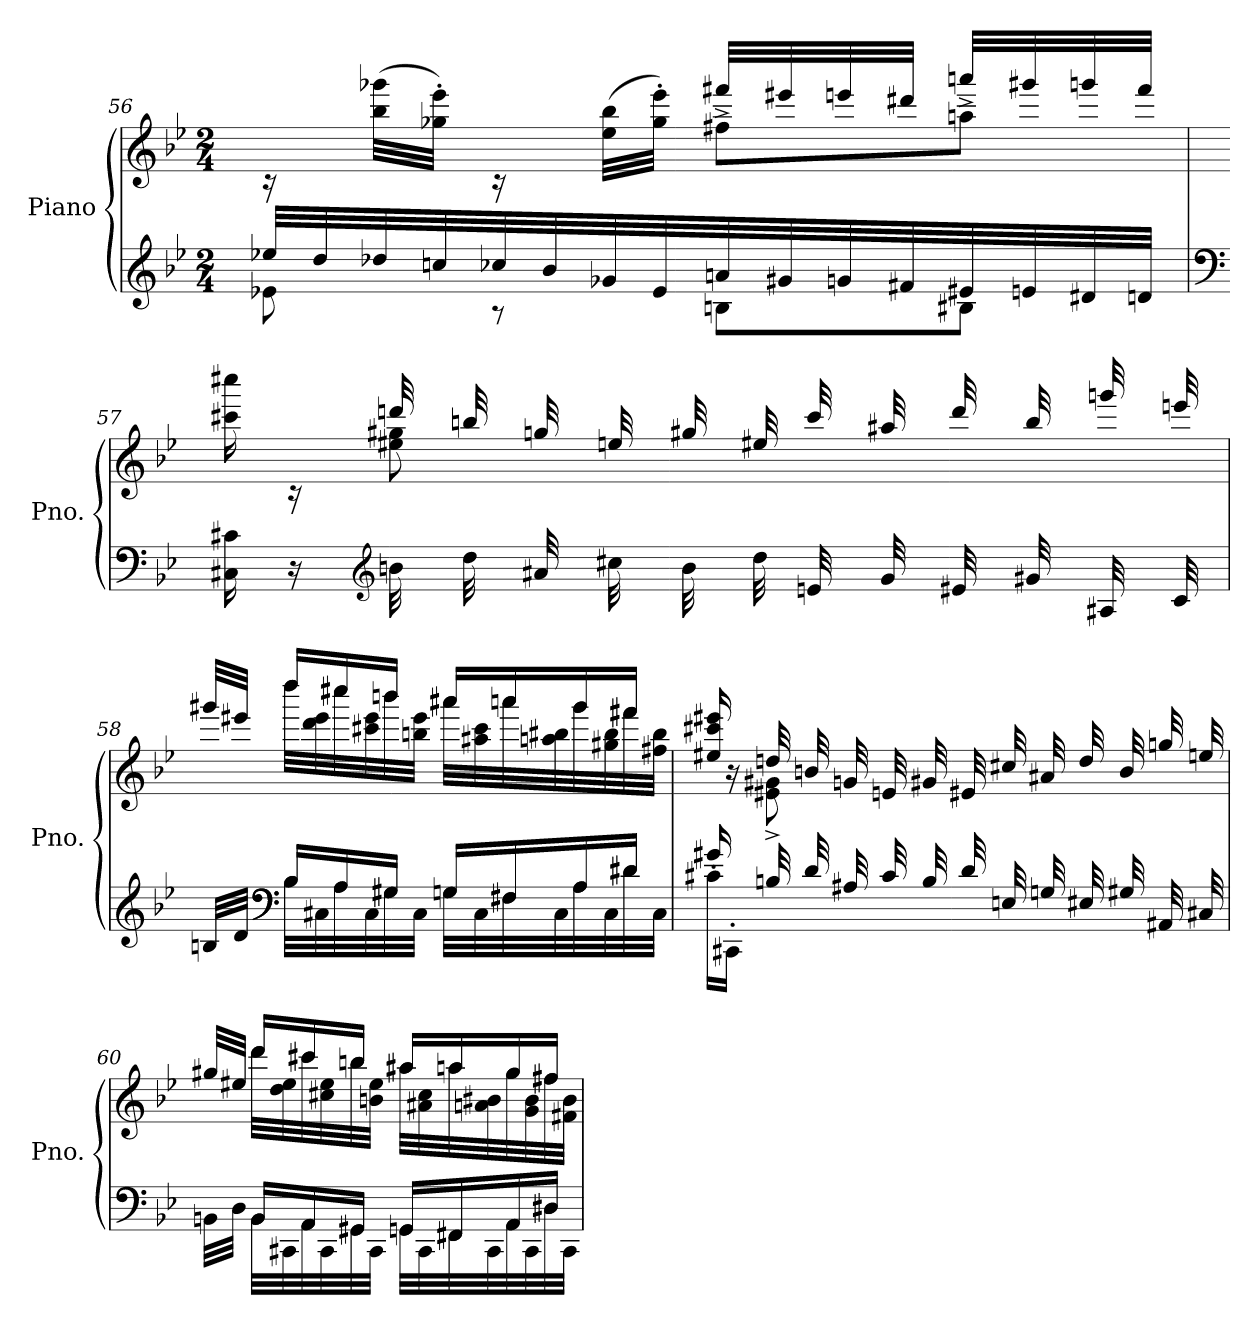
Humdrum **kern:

**kern	**kern	**dynam
*part1	*part1	*part1
*staff2	*staff1	*staff1/2
*I"Piano	*	*
*I'Pno.	*	*
*clefG2	*clefG2	*
*k[b-e-]	*k[b-e-]	*
*M2/4	*M2/4	*
=56	=56	=56
*^	*^	*
32ee-X/LLL	8e-X\	16rc	4ryy	.
32dd/	.	.	.	.
32dd-X/	.	(>32bb-\ 32ggg-X\LLL	.	.
32ccn/	.	32gg-X\' 32eee-\'JJJ)	.	.
32cc-X/	8r	16rc	.	.
32b-/	.	.	.	.
32g-X/	.	(>32ee-\ 32bb-\LLL	.	.
32e-/	.	32gg-\' 32eee-\'JJJ)	.	.
32an/	8Bn\L	8ff#X^\L	32fff#X/LLL	.
32g#X/	.	.	32eee#X/	.
32gn/	.	.	32eeen/	.
32f#X/	.	.	32ddd#X/JJJ	.
32e#X/	8B#X\J	8aan^\J	32aaan/LLL	.
32en/	.	.	32ggg#X/	.
32d#X/	.	.	32gggn/	.
32dn/JJJ	.	.	32fff#/JJJ	.
*v	*v	*	*	*
!!LO:LB:g=z	!!
=57	=57	=57	=57
*clefF4	*	*	*
16C#X\ 16c#X\	16ccc#X\ 16cccc#X\	8ryy	.
16r	16rc	.	.
*clefG2	*	*	*
!	!	!	!LO:DY:a=2
32bn\	32dddn/	8ee#X\ 8gg#X\	other-dynamics
32dd\	32bbn/	.	.
32a#X/	32ggn/	.	.
32cc#X\	32een/	.	.
32b\	32gg#X/	4ryy	.
32dd\	32ee#X/	.	.
32en/	32ccc#/	.	.
32g/	32aa#X/	.	.
32e#X/	32ddd/	.	.
32g#X/	32bb/	.	.
32A#X/	32gggn/	.	.
32c#/	32eeen/	.	.
!!LO:LB:g=z	!!
=58	=58	=58	=58
*^	*	*	*
32Bn/LLL	16ryy	32ggg#X/LLL	16ryy	.
32d/JJJ	.	32eee#X/JJJ	.	.
*clefF4	*	*	*	*
32B\LLL	16B/LL	32dddd\LLL	16dddd/LL	.
32C#X\	.	32ddd\ 32eee#\	.	.
32A\	16A/	32cccc#X\	16cccc#/	.
32C#\	.	32ccc#X\ 32eee#\	.	.
32G#X\	16G#/JJ	32bbbn\	16bbb/JJ	.
32C#\JJJ	.	32bbn\ 32eee#\JJJ	.	.
32Gn\LLL	16G/LL	32aaa#X\LLL	16aaa#/LL	.
32C#\	.	32aa#X\ 32ccc#\	.	.
32F#X\	16F#/	32aaan\	16aaa/	.
32C#\	.	32aan\ 32bb#X\	.	.
32A\	16A/	32ggg#\	16ggg#/	.
32C#\	.	32gg#X\ 32bb#\	.	.
32d#X\	16d#/JJ	32fff#X\	16fff#/JJ	.
32C#\JJJ	.	32ff#X\ 32bb#\JJJ	.	.
!!LO:PB:g=z	!!
=59	=59	=59	=59	=59
16c#X'\LL	16g#X/	16ee#X/ 16ccc#X/ 16eee#X/	8ryy	.
16CC#X'\JJ	4..ryy	16r	.	.
32Bn/	.	32ddn/	8e#\^ 8g#X\^	.
32d/	.	32bn/	.	.
32A#X/	.	32gn/	.	.
32c#/	.	32en/	.	.
32B/	.	32g#X/	4ryy	.
32d/	.	32e#X/	.	.
32En/	.	32cc#/	.	.
32Gn/	.	32a#X/	.	.
32E#X/	.	32dd/	.	.
32G#X/	.	32b/	.	.
32AA#X/	.	32ggn/	.	.
32C#X/	.	32een/	.	.
!!LO:LB:g=z	!!
=60	=60	=60	=60	=60
32BBn\LLL	16ryy	32gg#X/LLL	16ryy	.
32D\JJJ	.	32ee#X/JJJ	.	.
32BB\LLL	16BB/LL	32ddd\LLL	16ddd/LL	.
32CC#X\	.	32dd\ 32ee#\	.	.
32AA\	16AA/	32ccc#X\	16ccc#/	.
32CC#\	.	32cc#X\ 32ee#\	.	.
32GG#X\	16GG#/JJ	32bbn\	16bb/JJ	.
32CC#\JJJ	.	32bn\ 32ee#\JJJ	.	.
32GGn\LLL	16GG/LL	32aa#X\LLL	16aa#/LL	.
32CC#\	.	32a#X\ 32cc#\	.	.
32FF#X\	16FF#/	32aan\	16aa/	.
32CC#\	.	32an\ 32b#X\	.	.
32AA\	16AA/	32gg#\	16gg#/	.
32CC#\	.	32g\ 32b#\	.	.
32D#X\	16D#/JJ	32ff#X\	16ff#/JJ	.
32CC#\JJJ	.	32f#X\ 32b#\JJJ	.	.
*v	*v	*	*	*
*	*v	*v	*
=	=	=
*-	*-	*-
